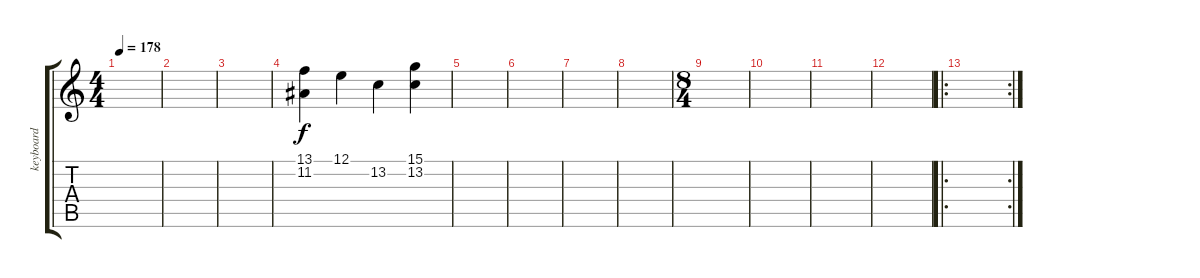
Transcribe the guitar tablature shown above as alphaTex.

\track ("keyboard" "keyboard") {instrument stringensemble1}
\staff {score tabs}
\tuning (E4 B3 G3 D3 A2 E2) {hide}
\ts (4 4)
\tempo 178
\clef g2
\ks c
|
|
|
(13.1 11.2).4 12.1.4 13.2.4 (15.1 13.2).4 |
|
|
|
|
\ts (8 4)
|
|
|
|
\ro
\rc 2
